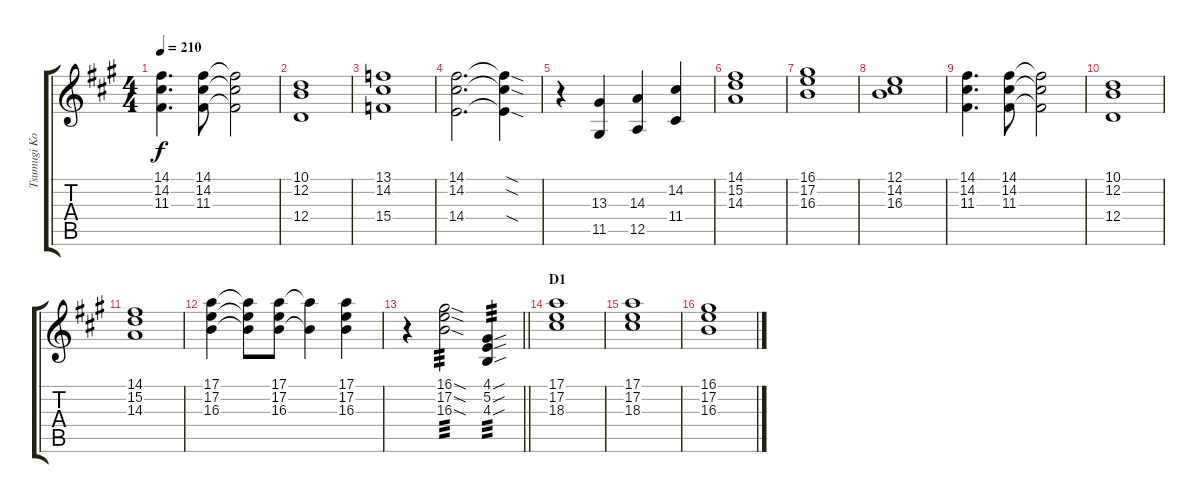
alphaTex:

\track ("Tsumugi Kotobuki" "Tsumugi Ko") {instrument lead2sawtooth}
\staff {score tabs}
\tuning (E4 B3 G3 D3 A2 E2) {hide}
\ts (4 4)
\tempo 210
\clef g2
\ks a
(14.1 14.2 11.3).4{d dy f} (14.1 14.2 11.3).8 (14.1{t} 14.2{t} 11.3{t}).2 |
(10.1 12.2 12.4).1 |
(13.1 14.2 15.4).1 |
(14.1 14.2 14.4).2{d} (14.1{sod t} 14.2{sod t} 14.4{sod t}).4 |
r.4 (13.3 11.5).4 (14.3 12.5).4 (14.2 11.4).4 |
(14.1 15.2 14.3).1 |
(16.1 17.2 16.3).1 |
(12.1 14.2 16.3).1 |
(14.1 14.2 11.3).4{d} (14.1 14.2 11.3).8 (14.1{t} 14.2{t} 11.3{t}).2 |
(10.1 12.2 12.4).1 |
(14.1 15.2 14.3).1 |
(17.1 17.2 16.3).4 (17.1{t} 17.2{t} 16.3{t}).8 (17.1 17.2 16.3).8 (17.1{t} 16.3{t}).4 (17.1 17.2 16.3).4 |
\barLineRight lightlight
r.4 (16.1{sod} 17.2{sod} 16.3{sod}).2{tp 3} (4.1{sou} 5.2{sou} 4.3{sou}).4{tp 3} |
\section ("" "D1")
(17.1 17.2 18.3).1 |
(17.1 17.2 18.3).1 |
(16.1 17.2 16.3).1
